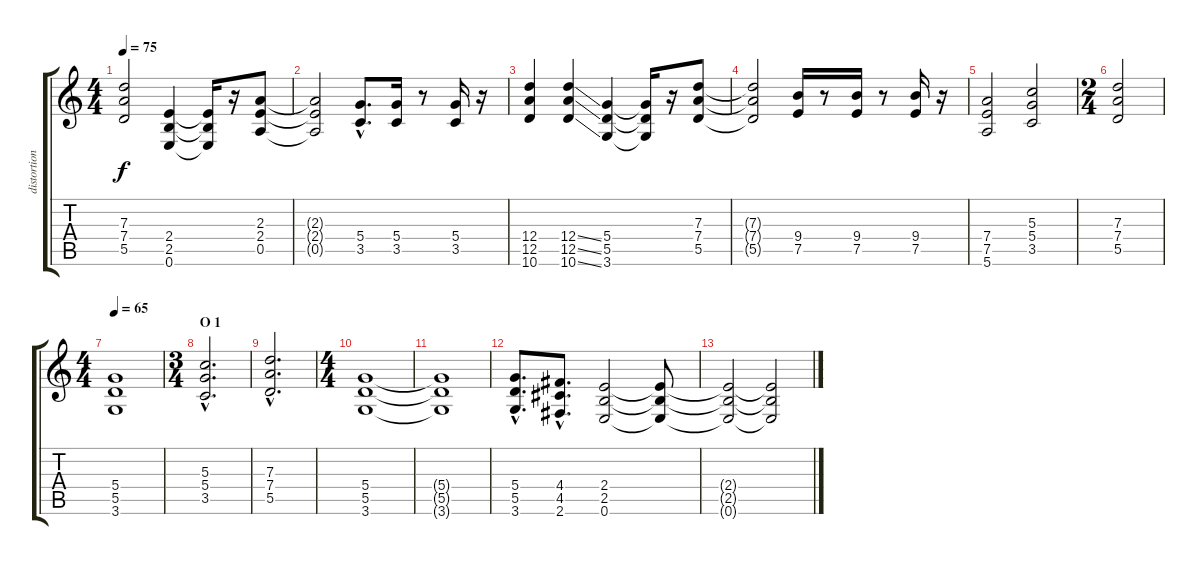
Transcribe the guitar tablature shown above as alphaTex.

\track ("distortion" "distortion") {instrument distortionguitar}
\staff {score tabs}
\tuning (E4 B3 G3 D3 A2 E2) {hide}
\ts (4 4)
\tempo 75
\clef g2
\ks c
(7.3 7.4 5.5).2{dy f} (2.4 2.5 0.6).4 (2.4{t} 2.5{t} 0.6{t}).16 r.16 (2.3 2.4 0.5).8 |
(2.3{t} 2.4{t} 0.5{t}).2 (5.4{hac} 3.5{hac}).8{d} (5.4 3.5).16 r.8 (5.4 3.5).16 r.16 |
(12.4 12.5 10.6).4 (12.4{ss} 12.5{ss} 10.6{ss}).4 (5.4 5.5 3.6).4 (5.4{t} 5.5{t} 3.6{t}).16 r.16 (7.3 7.4 5.5).8 |
(7.3{t} 7.4{t} 5.5{t}).2 (9.4 7.5).16 r.8 (9.4 7.5).16 r.8 (9.4 7.5).16 r.16 |
(7.4 7.5 5.6).2 (5.3 5.4 3.5).2 |
\ts (2 4)
(7.3 7.4 5.5).2 |
\ts (4 4)
\tempo 65
(5.4 5.5 3.6).1 |
\ts (3 4)
\section ("" "O 1")
(5.3{hac} 5.4{hac} 3.5{hac}).2{d} |
(7.3{hac} 7.4{hac} 5.5{hac}).2{d} |
\ts (4 4)
(5.4 5.5 3.6).1 |
(5.4{t} 5.5{t} 3.6{t}).1 |
(5.4{hac} 5.5{hac} 3.6{hac}).8{d} (4.4{hac} 4.5{hac} 2.6{hac}).8{d} (2.4 2.5 0.6).2{volume 0} (2.4{t} 2.5{t} 0.6{t}).8 |
(2.4{t} 2.5{t} 0.6{t}).2 (2.4{t} 2.5{t} 0.6{t}).2
